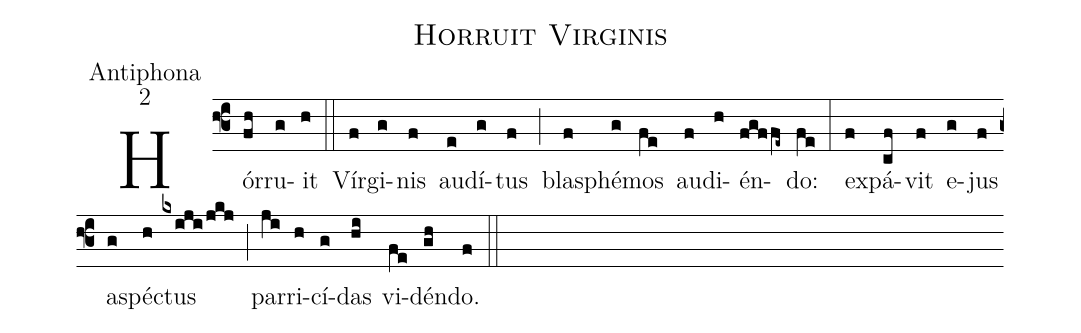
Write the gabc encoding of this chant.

name:Horruit Virginis;
office-part:Antiphona;
mode:2;
%%
(f3) Hór(fh)ru(g)it(h) (::)
Vír(f)gi(g)nis(f) au(e)dí(g)tus(f) (;) bla(f)sphé(g)mos(fe) au(f)di(h)én(fgffe~)do:(fe) (:)
ex(f)pá(cf)vit(f) e(g)jus(f) a(g)spé(h)ctus(kxiji/jkj) (;) par(ji)ri(h)cí(g)das(hi) vi(fe)dén(gh)do.(f) (::)
